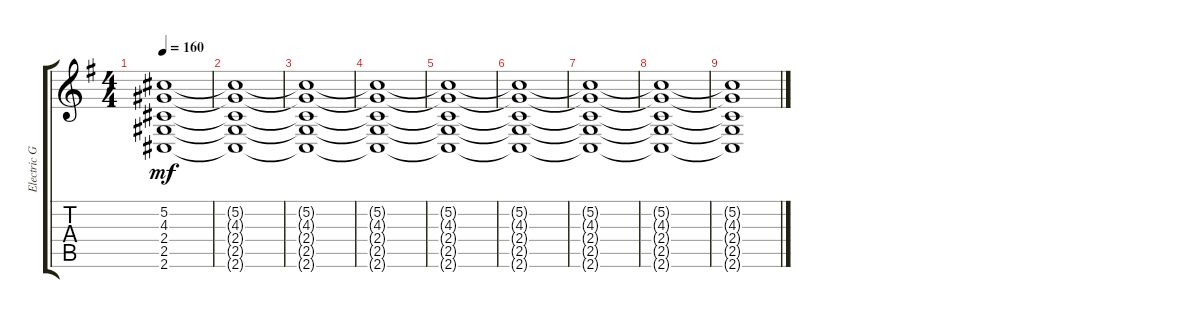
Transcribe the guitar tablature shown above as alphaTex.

\track ("Electric Guitar II <麗>" "Electric G") {instrument distortionguitar}
\staff {score tabs}
\tuning (Db4 Ab3 E3 B2 Gb2 B1) {hide}
\ts (4 4)
\tempo 160
\clef g2
\ks g
(5.2{t} 4.3{t} 2.4{t} 2.5{t} 2.6{t}).1{dy mf} |
(5.2{t} 4.3{t} 2.4{t} 2.5{t} 2.6{t}).1 |
(5.2{t} 4.3{t} 2.4{t} 2.5{t} 2.6{t}).1 |
(5.2{t} 4.3{t} 2.4{t} 2.5{t} 2.6{t}).1 |
(5.2{t} 4.3{t} 2.4{t} 2.5{t} 2.6{t}).1 |
(5.2{t} 4.3{t} 2.4{t} 2.5{t} 2.6{t}).1 |
(5.2{t} 4.3{t} 2.4{t} 2.5{t} 2.6{t}).1 |
(5.2{t} 4.3{t} 2.4{t} 2.5{t} 2.6{t}).1 |
(5.2{t} 4.3{t} 2.4{t} 2.5{t} 2.6{t}).1
